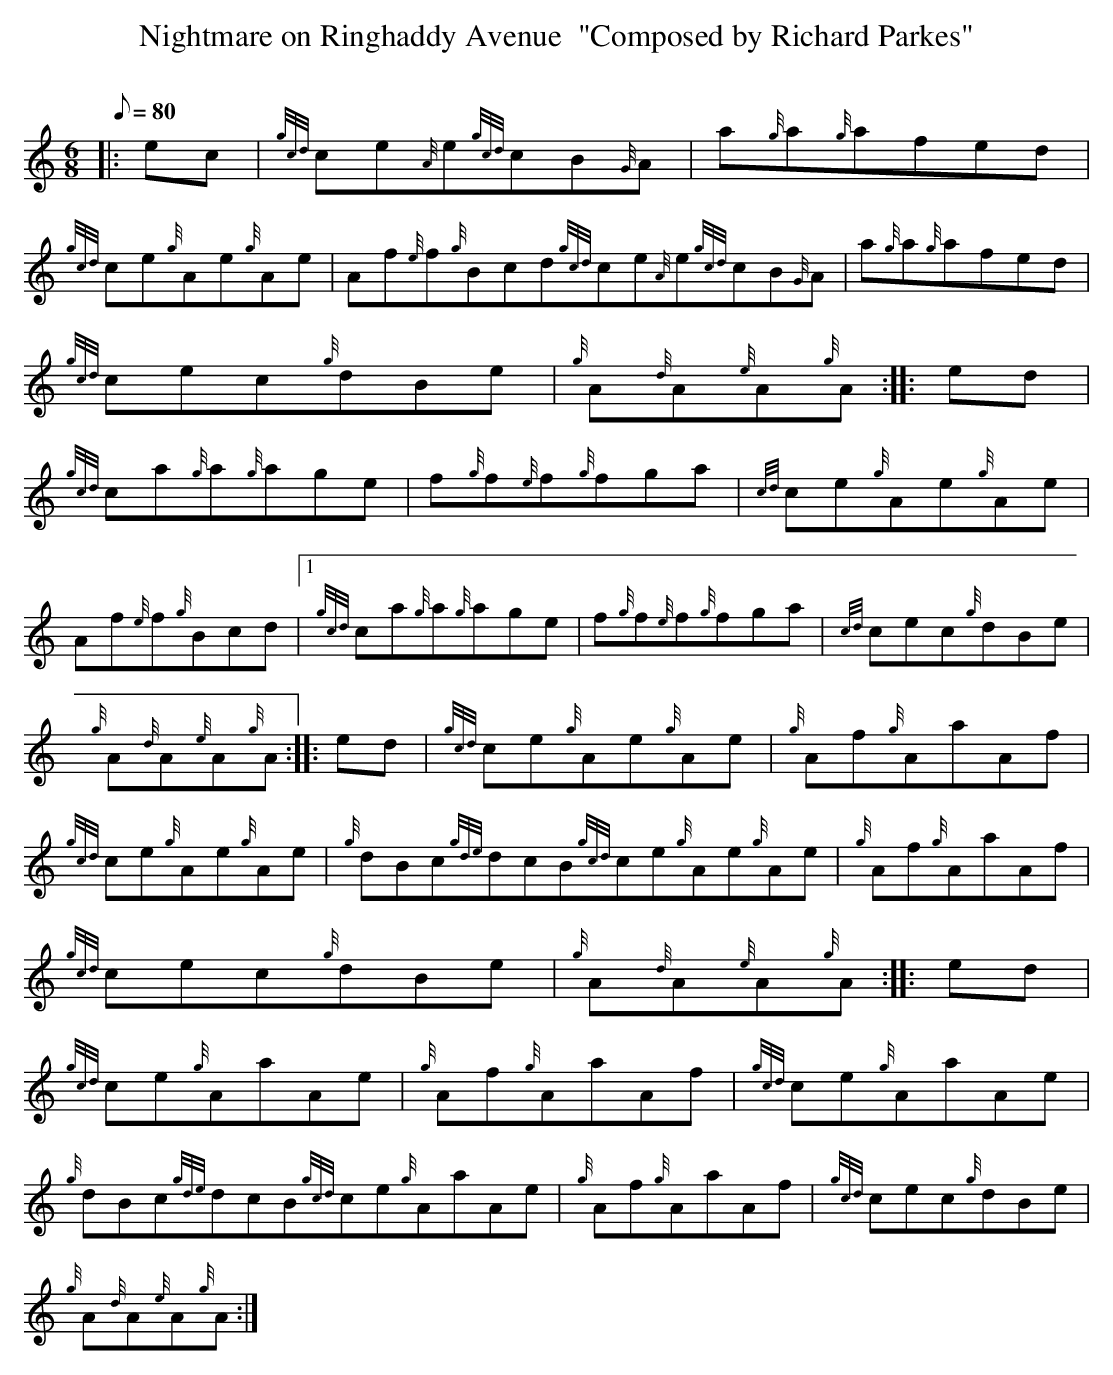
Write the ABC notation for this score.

X:1
T:Nightmare on Ringhaddy Avenue  "Composed by Richard Parkes"
M:6/8
L:1/8
Q:80
C:
K:HP
|: ec | \
{gcd}ce{A}e{gcd}cB{G}A | \
a{g}a{g}afed |
{gcd}ce{g}Ae{g}Ae | \
Af{e}f{g}Bcd{gcd}ce{A}e{gcd}cB{G}A | \
a{g}a{g}afed |
{gcd}cec{g}dBe | \
{g}A{d}A{e}A{g}A :: \
ed |
{gcd}ca{g}a{g}age | \
f{g}f{e}f{g}fga | \
{cd}ce{g}Ae{g}Ae |
Af{e}f{g}Bcd|1 {gcd}ca{g}a{g}age | \
f{g}f{e}f{g}fga | \
{cd}cec{g}dBe |
{g}A{d}A{e}A{g}A :: \
ed | \
{gcd}ce{g}Ae{g}Ae | \
{g}Af{g}AaAf |
{gcd}ce{g}Ae{g}Ae | \
{g}dBc{gde}dcB{gcd}ce{g}Ae{g}Ae | \
{g}Af{g}AaAf |
{gcd}cec{g}dBe | \
{g}A{d}A{e}A{g}A :: \
ed |
{gcd}ce{g}AaAe | \
{g}Af{g}AaAf | \
{gcd}ce{g}AaAe |
{g}dBc{gde}dcB{gcd}ce{g}AaAe | \
{g}Af{g}AaAf | \
{gcd}cec{g}dBe |
{g}A{d}A{e}A{g}A :|
